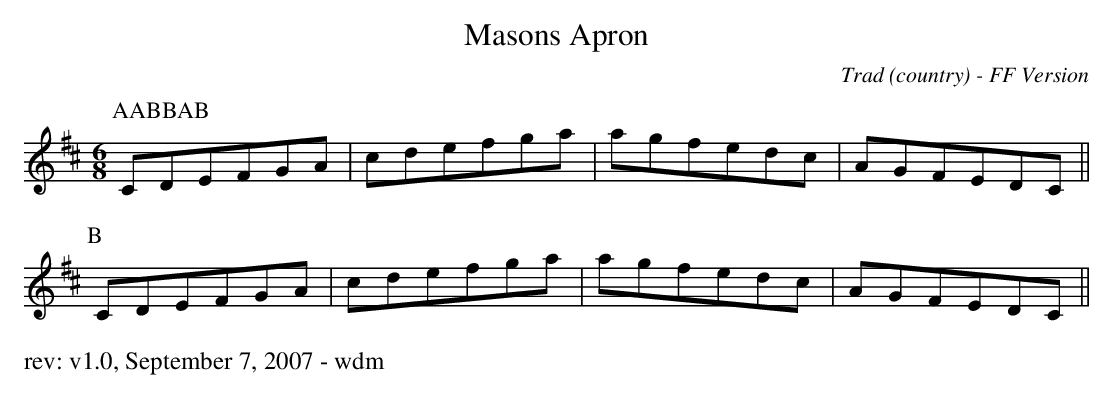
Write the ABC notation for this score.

X:1
T: Masons Apron
O: Trad (country) - FF Version
M: 6/8
K: Dmaj
P: AABBAB
P:A
CDEFGA|cdefga|agfedc|AGFEDC||
P:B
CDEFGA|cdefga|agfedc|AGFEDC||
